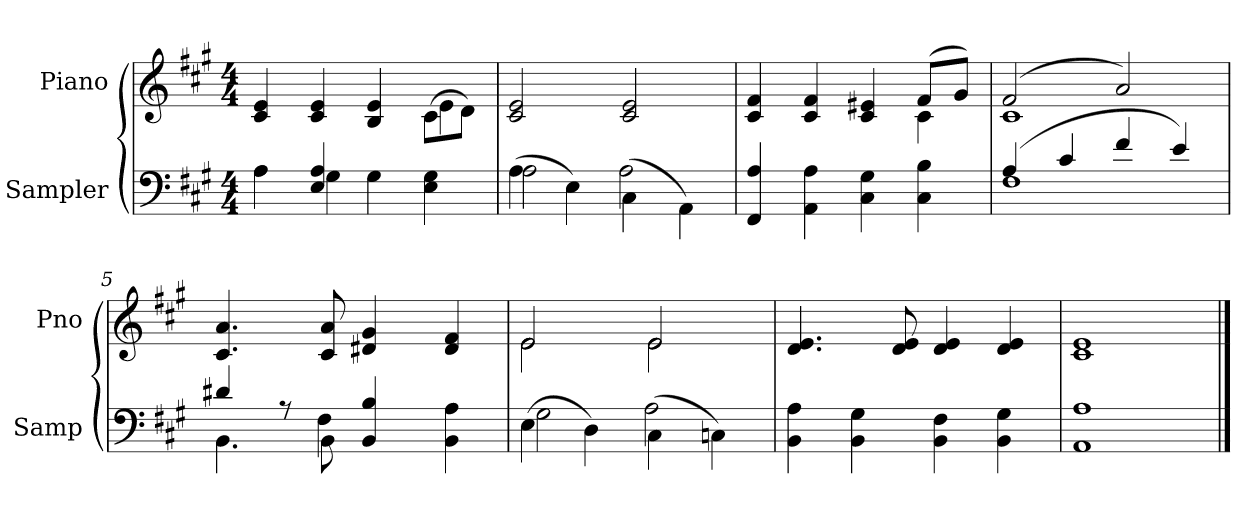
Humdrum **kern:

**kern	**kern
*part2	*part1
*staff2	*staff1
*I"Sampler	*I"Piano
*I'Samp	*I'Pno
*clefF4	*clefG2
*k[f#c#g#]	*k[f#c#g#]
*A:	*A:
*M4/4	*M4/4
=1	=1
*^	*^
4A\	4A	4c# 4e	2.ryy
4E 4A	4G#	4c# 4e	.
4G#\	2ryy	4B 4e	.
4E 4G#	.	(8c#\L	4e
.	.	8d\J)	.
*	*	*v	*v
=2	=2	=2
(4A\	2A	2c# 2e
4E\)	.	.
(4C#\	2A	2c# 2e
4AA\)	.	.
*v	*v	*
=3	=3
*	*^
4FF# 4A	4c# 4f#	2.ryy
4AA 4A	4c# 4f#	.
4C# 4G#	4c# 4e#X	.
4C# 4B	(8f#/L	4c#
.	8g#/J)	.
=4	=4	=4
*^	*	*
(4A/	1F#	(2f#/	1c#
4c#/	.	.	.
4f#/	.	2a/)	.
4e/)	.	.	.
*	*	*v	*v
=5	=5	=5
4d#X/	4.BB	4.c# 4.a
8r	.	.
8BB\	4F#	8c# 8a
4BB 4B	.	4d#X 4g#
.	4.ryy	.
4BB 4A	.	4d# 4f#
=6	=6	=6
*	*	*^
(4E\	2G#	2e/	2e
4D\)	.	.	.
(4C#\	2A	2e/	2e
4Cn\)	.	.	.
*v	*v	*	*
*	*v	*v
=7	=7
4BB 4A	4.d 4.e
4BB 4G#	.
.	8d 8e
4BB 4F#	4d 4e
4BB 4G#	4d 4e
=8	=8
1AA\ 1A\	1c#/ 1e/
==	==
*-	*-
